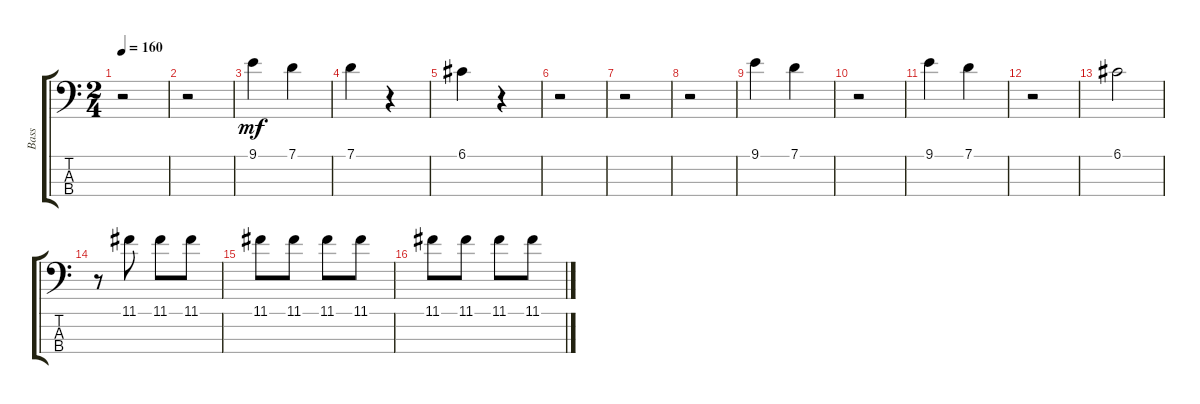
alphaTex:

\track ("Bass" "Bass") {instrument electricbassfinger}
\staff {score tabs}
\tuning (G2 D2 A1 E1) {hide}
\ts (2 4)
\tempo 160
\clef f4
\ks c
r.2{dy mf} |
r.2 |
9.1.4 7.1.4 |
7.1.4 r.4 |
6.1.4 r.4 |
r.2 |
r.2 |
r.2 |
9.1.4 7.1.4 |
r.2 |
9.1.4 7.1.4 |
r.2 |
6.1.2 |
r.8 11.1.8 11.1.8 11.1.8 |
11.1.8 11.1.8 11.1.8 11.1.8 |
11.1.8 11.1.8 11.1.8 11.1.8
